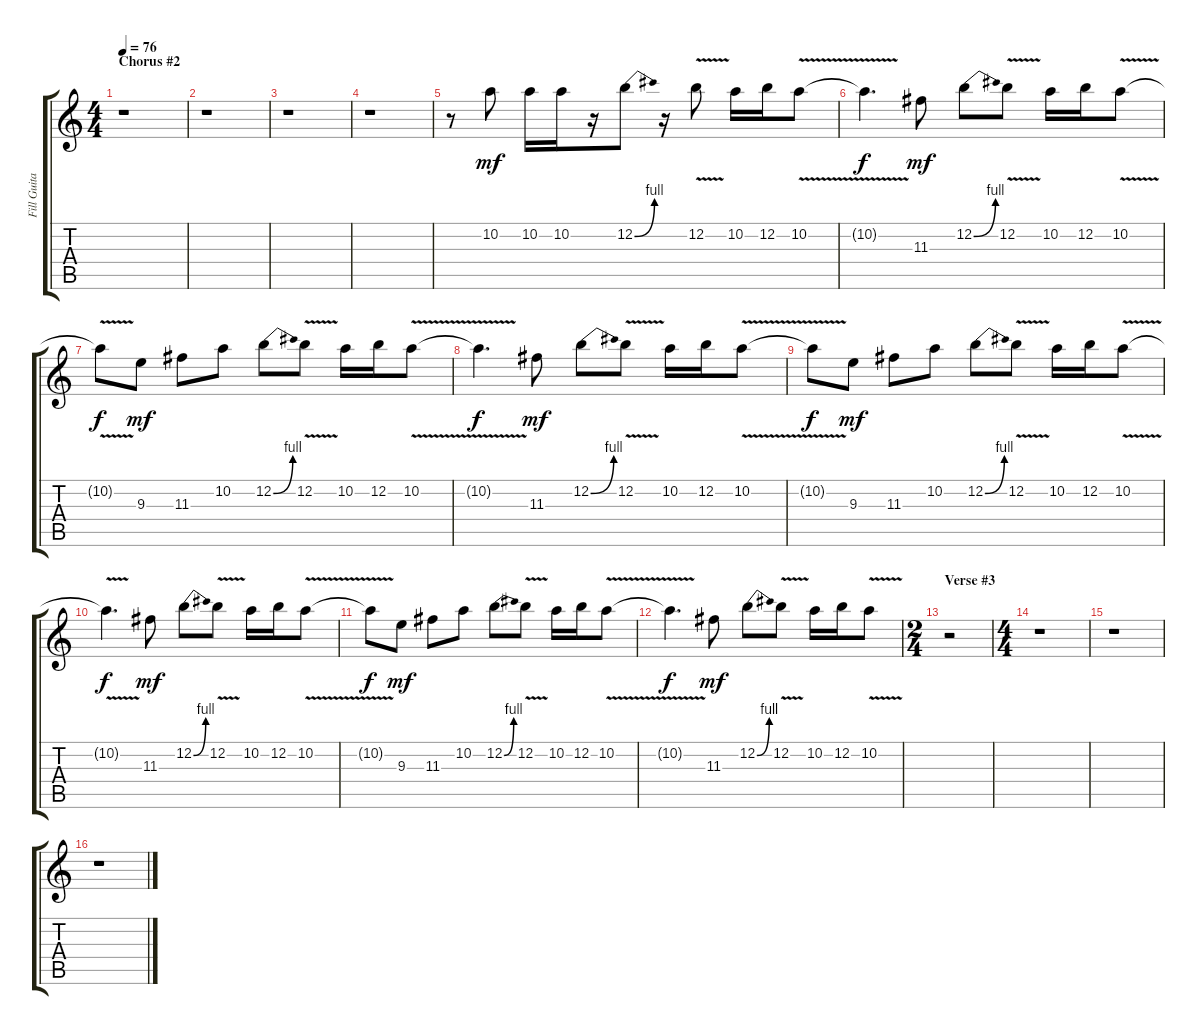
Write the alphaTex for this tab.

\track ("Fill Guitar #2" "Fill Guita") {instrument overdrivenguitar}
\staff {score tabs}
\tuning (E4 B3 G3 D3 A2 E2) {hide}
\ts (4 4)
\section ("" "Chorus #2")
\tempo 76
\clef g2
\ks c
r.1{dy f} |
r.1 |
r.1 |
r.1 |
r.8 10.2.8{dy mf} 10.2.16 10.2.16 r.16 12.2{be (bend 0 0 60 4)}.8 r.16 12.2{v}.8 10.2.16 12.2.16 10.2{v}.8 |
10.2{t}.4{d dy f} 11.3.8{dy mf} 12.2{be (bend 0 0 60 4)}.8 12.2{v}.8 10.2.16 12.2.16 10.2{v}.8 |
10.2{t}.8{dy f} 9.3.8{dy mf} 11.3.8 10.2.8 12.2{be (bend 0 0 60 4)}.8 12.2{v}.8 10.2.16 12.2.16 10.2{v}.8 |
10.2{t}.4{d dy f} 11.3.8{dy mf} 12.2{be (bend 0 0 60 4)}.8 12.2{v}.8 10.2.16 12.2.16 10.2{v}.8 |
10.2{t}.8{dy f} 9.3.8{dy mf} 11.3.8 10.2.8 12.2{be (bend 0 0 60 4)}.8 12.2{v}.8 10.2.16 12.2.16 10.2{v}.8 |
10.2{t}.4{d dy f} 11.3.8{dy mf} 12.2{be (bend 0 0 60 4)}.8 12.2{v}.8 10.2.16 12.2.16 10.2{v}.8 |
10.2{t}.8{dy f} 9.3.8{dy mf} 11.3.8 10.2.8 12.2{be (bend 0 0 60 4)}.8 12.2{v}.8 10.2.16 12.2.16 10.2{v}.8 |
10.2{t}.4{d dy f} 11.3.8{dy mf} 12.2{be (bend 0 0 60 4)}.8 12.2{v}.8 10.2.16 12.2.16 10.2{v}.8 |
\ts (2 4)
\section ("" "Verse #3")
r.2 |
\ts (4 4)
r.1 |
r.1 |
r.1
